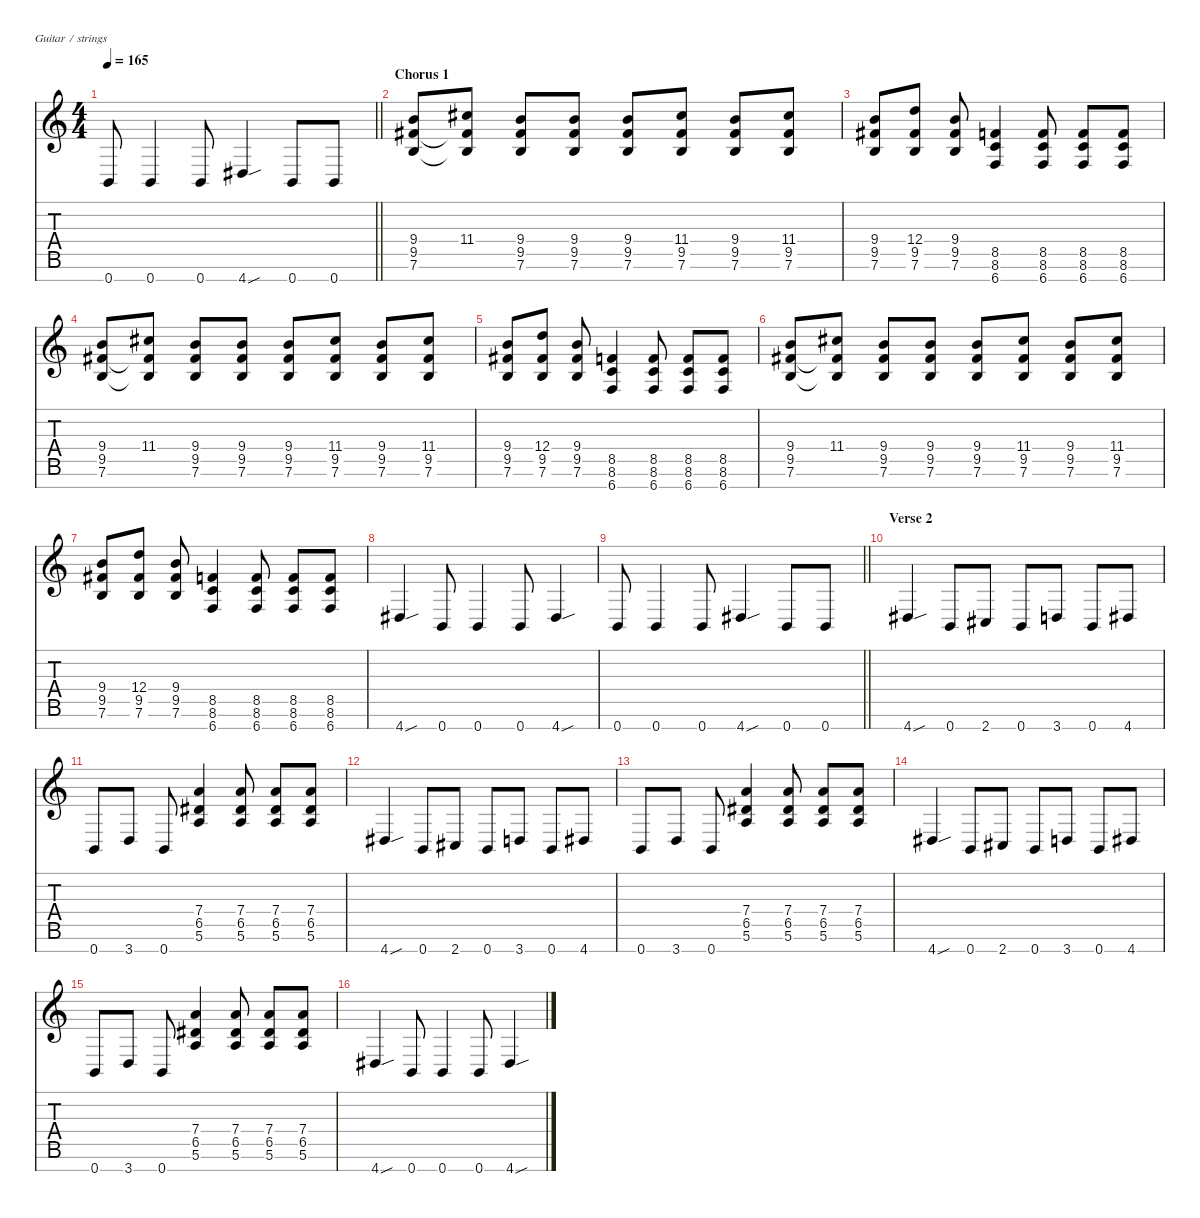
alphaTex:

\defaultSystemsLayout 4
\hideDynamics
\bracketExtendMode nobrackets
\singleTrackTrackNamePolicy hidden
\multiTrackTrackNamePolicy hidden
\firstSystemTrackNameMode fullname
\firstSystemTrackNameOrientation horizontal
\otherSystemsTrackNameOrientation horizontal
\track ("Guitar 2" "dist.guit.") {instrument distortionguitar}
\staff {score tabs}
\tuning (E4 B3 G3 D3 A2 E2 B1)
\ts (4 4)
\tempo 165
\clef g2
\barLineRight lightlight
\ks c
0.7.8{dy f beam Up} 0.7.4{beam Up} 0.7.8{beam Up} 4.7{sou acc #}.4{beam Up} 0.7.8{beam Up} 0.7.8{beam Up} |
\section ("" "Chorus 1")
(9.4 9.5{acc #} 7.6).8{beam Up} (11.4{acc #} 9.5{t acc #} 7.6{t}).8{beam Up} (9.4 9.5{acc #} 7.6).8{beam Up} (9.4 9.5{acc #} 7.6).8{beam Up} (9.4 9.5{acc #} 7.6).8{beam Up} (11.4{acc #} 9.5{acc #} 7.6).8{beam Up} (9.4 9.5{acc #} 7.6).8{beam Up} (11.4{acc #} 9.5{acc #} 7.6).8{beam Up} |
(9.4 9.5{acc #} 7.6).8{beam Up} (12.4 9.5{acc #} 7.6).8{beam Up} (9.4 9.5{acc #} 7.6).8{beam Up} (8.5 8.6 6.7).4{beam Up} (8.5 8.6 6.7).8{beam Up} (8.5 8.6 6.7).8{beam Up} (8.5 8.6 6.7).8{beam Up} |
(9.4 9.5{acc #} 7.6).8{beam Up} (11.4{acc #} 9.5{t acc #} 7.6{t}).8{beam Up} (9.4 9.5{acc #} 7.6).8{beam Up} (9.4 9.5{acc #} 7.6).8{beam Up} (9.4 9.5{acc #} 7.6).8{beam Up} (11.4{acc #} 9.5{acc #} 7.6).8{beam Up} (9.4 9.5{acc #} 7.6).8{beam Up} (11.4{acc #} 9.5{acc #} 7.6).8{beam Up} |
(9.4 9.5{acc #} 7.6).8{beam Up} (12.4 9.5{acc #} 7.6).8{beam Up} (9.4 9.5{acc #} 7.6).8{beam Up} (8.5 8.6 6.7).4{beam Up} (8.5 8.6 6.7).8{beam Up} (8.5 8.6 6.7).8{beam Up} (8.5 8.6 6.7).8{beam Up} |
(9.4 9.5{acc #} 7.6).8{beam Up} (11.4{acc #} 9.5{t acc #} 7.6{t}).8{beam Up} (9.4 9.5{acc #} 7.6).8{beam Up} (9.4 9.5{acc #} 7.6).8{beam Up} (9.4 9.5{acc #} 7.6).8{beam Up} (11.4{acc #} 9.5{acc #} 7.6).8{beam Up} (9.4 9.5{acc #} 7.6).8{beam Up} (11.4{acc #} 9.5{acc #} 7.6).8{beam Up} |
(9.4 9.5{acc #} 7.6).8{beam Up} (12.4 9.5{acc #} 7.6).8{beam Up} (9.4 9.5{acc #} 7.6).8{beam Up} (8.5 8.6 6.7).4{beam Up} (8.5 8.6 6.7).8{beam Up} (8.5 8.6 6.7).8{beam Up} (8.5 8.6 6.7).8{beam Up} |
4.7{sou acc #}.4{beam Up} 0.7.8{beam Up} 0.7.4{beam Up} 0.7.8{beam Up} 4.7{sou acc #}.4{beam Up} |
\barLineRight lightlight
0.7.8{beam Up} 0.7.4{beam Up} 0.7.8{beam Up} 4.7{sou acc #}.4{beam Up} 0.7.8{beam Up} 0.7.8{beam Up} |
\section ("" "Verse 2")
4.7{sou acc #}.4{beam Up} 0.7.8{beam Up} 2.7{acc #}.8{beam Up} 0.7.8{beam Up} 3.7.8{beam Up} 0.7.8{beam Up} 4.7{acc #}.8{beam Up} |
0.7.8{beam Up} 3.7.8{beam Up} 0.7.8{beam Up} (7.4 6.5{acc #} 5.6).4{beam Up} (7.4 6.5{acc #} 5.6).8{beam Up} (7.4 6.5{acc #} 5.6).8{beam Up} (7.4 6.5{acc #} 5.6).8{beam Up} |
4.7{sou acc #}.4{beam Up} 0.7.8{beam Up} 2.7{acc #}.8{beam Up} 0.7.8{beam Up} 3.7.8{beam Up} 0.7.8{beam Up} 4.7{acc #}.8{beam Up} |
0.7.8{beam Up} 3.7.8{beam Up} 0.7.8{beam Up} (7.4 6.5{acc #} 5.6).4{beam Up} (7.4 6.5{acc #} 5.6).8{beam Up} (7.4 6.5{acc #} 5.6).8{beam Up} (7.4 6.5{acc #} 5.6).8{beam Up} |
4.7{sou acc #}.4{beam Up} 0.7.8{beam Up} 2.7{acc #}.8{beam Up} 0.7.8{beam Up} 3.7.8{beam Up} 0.7.8{beam Up} 4.7{acc #}.8{beam Up} |
0.7.8{beam Up} 3.7.8{beam Up} 0.7.8{beam Up} (7.4 6.5{acc #} 5.6).4{beam Up} (7.4 6.5{acc #} 5.6).8{beam Up} (7.4 6.5{acc #} 5.6).8{beam Up} (7.4 6.5{acc #} 5.6).8{beam Up} |
4.7{sou acc #}.4{beam Up} 0.7.8{beam Up} 0.7.4{beam Up} 0.7.8{beam Up} 4.7{sou acc #}.4{beam Up}
